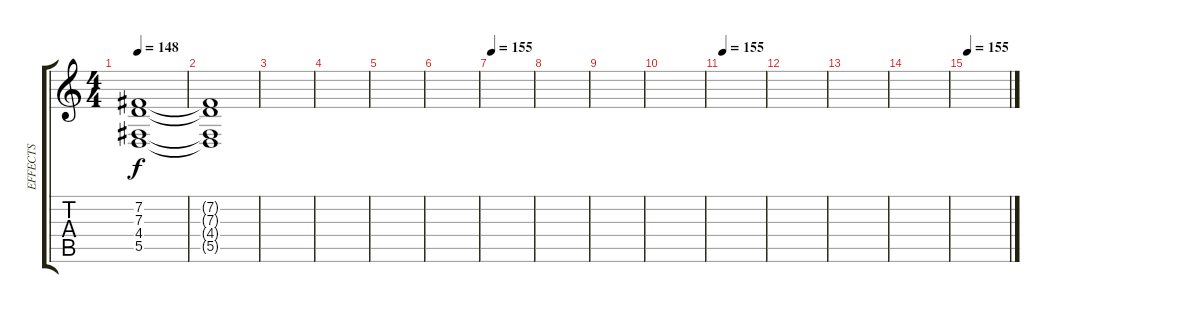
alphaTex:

\track ("EFFECTS" "EFFECTS") {instrument fx6goblins}
\staff {score tabs}
\tuning (E4 B3 G3 D3 A2 E2) {hide}
\ts (4 4)
\tempo 148
\clef g2
\ks c
(7.2{t} 7.3{t} 4.4{t} 5.5{t}).1{dy f} |
(7.2{t} 7.3{t} 4.4{t} 5.5{t}).1 |
|
|
|
|
\tempo 155
|
|
|
|
\tempo 155
|
|
|
|
\tempo 155
